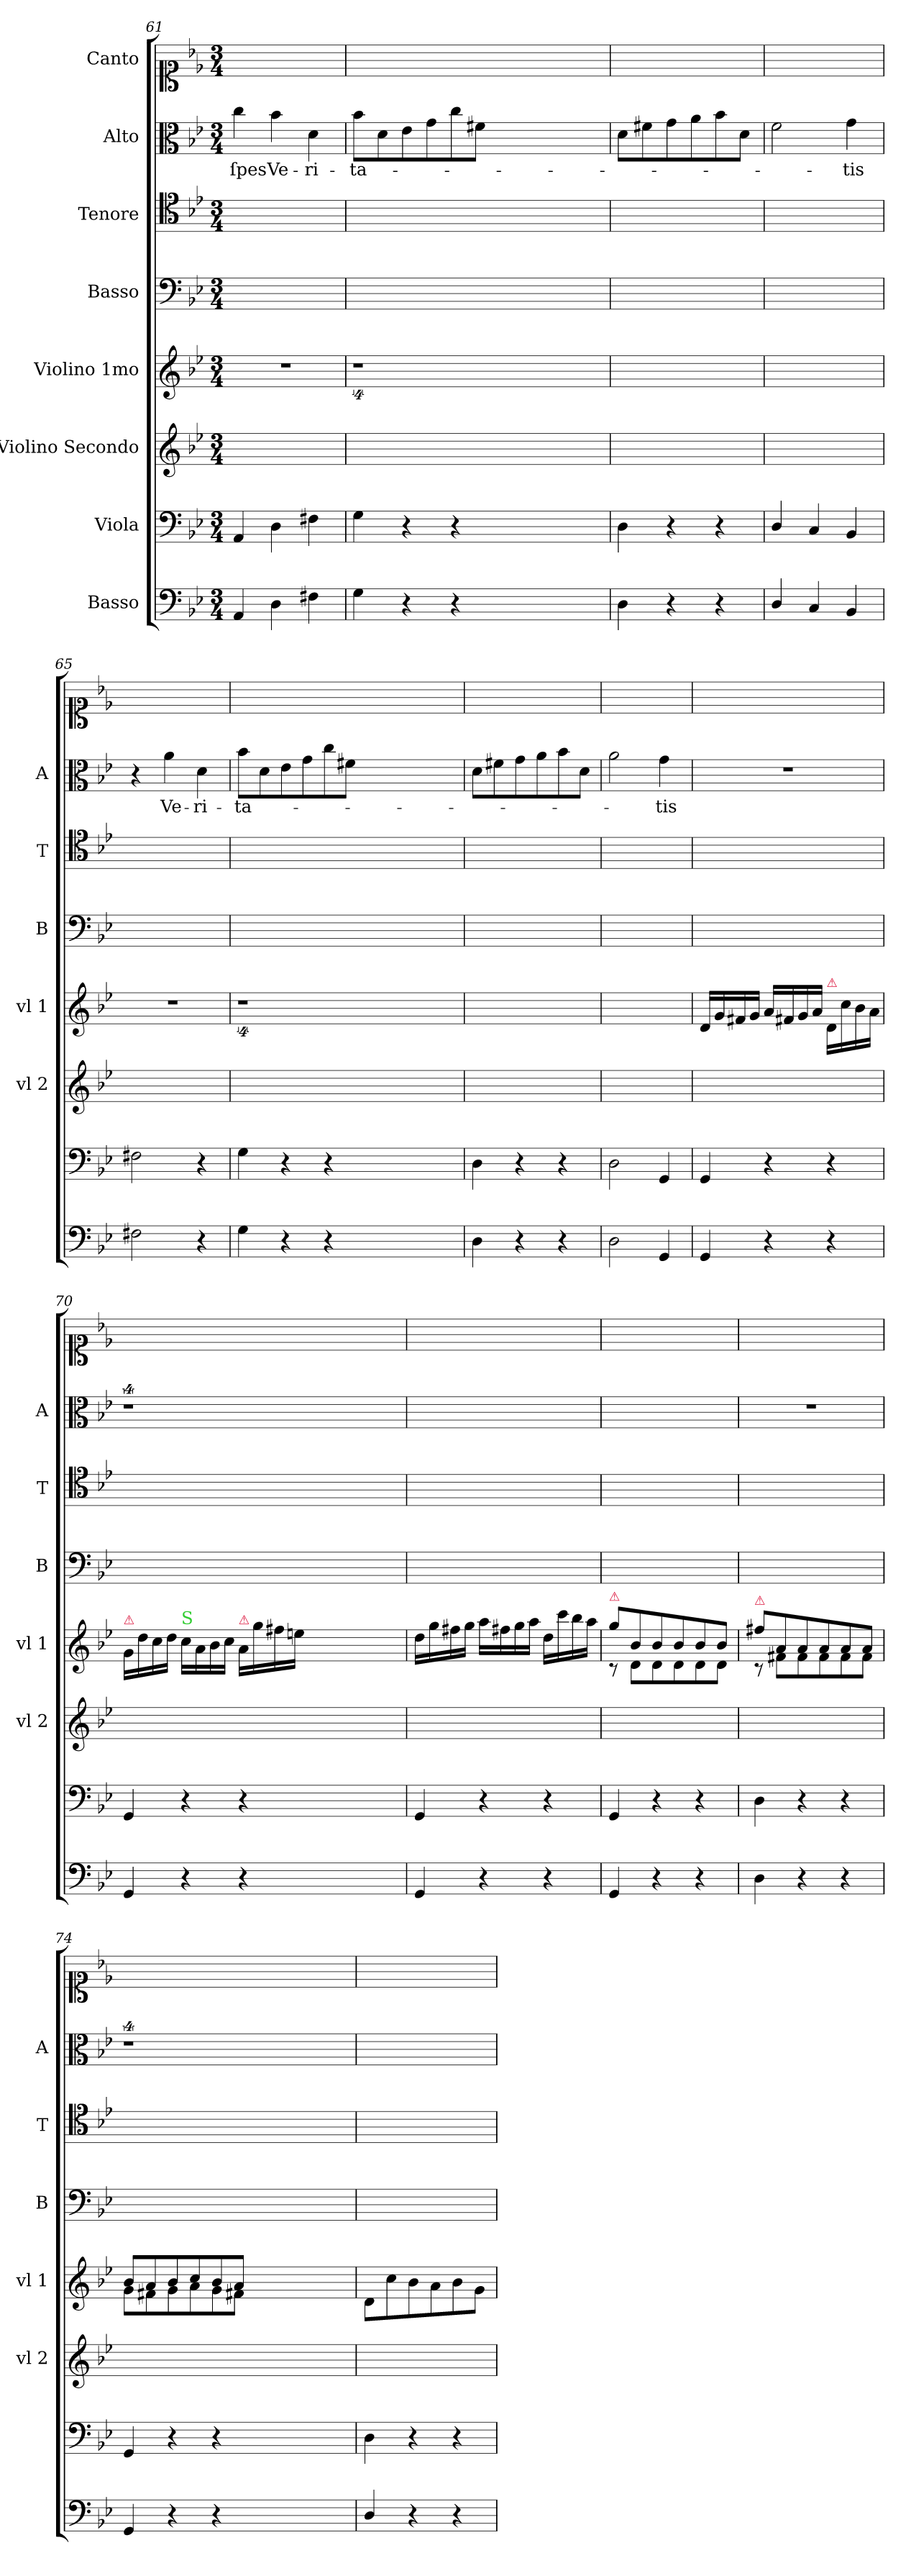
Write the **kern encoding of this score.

**kern	**kern	**kern	**kern	**kern	**kern	**kern	**text	**kern
*part8	*part7	*part6	*part5	*part4	*part3	*part2	*part2	*part1
*staff8	*staff7	*staff6	*staff5	*staff4	*staff3	*staff2	*staff2	*staff1
*I"Basso	*I"Viola	*I"Violino Secondo	*I"Violino 1mo	*I"Basso	*I"Tenore	*I"Alto	*	*I"Canto
*	*	*I'vl 2	*I'vl 1	*I'B	*I'T	*I'A	*	*
*clefF4	*clefF4	*clefG2	*clefG2	*clefF4	*clefC4	*clefC3	*	*clefC1
*k[b-e-]	*k[b-e-]	*k[b-e-]	*k[b-e-]	*k[b-e-]	*k[b-e-]	*k[b-e-]	*	*k[b-e-]
*M3/4	*M3/4	*M3/4	*M3/4	*M3/4	*M3/4	*M3/4	*	*M3/4
=61	=61	=61	=61	=61	=61	=61	=61	=61
4AA/	4AA/	2.ryy	2.r	2.ryy	2.ryy	4cc\	ſpes	2.ryy
4D\	4D\	.	.	.	.	4b-\	Ve-	.
4F#X\	4F#X\	.	.	.	.	4d\	-ri-	.
=62	=62	=62	=62	=62	=62	=62	=62	=62
4G\	4G\	2.ryy	4%9r	2.ryy	2.ryy	8b-\L	-ta-	2.ryy
.	.	.	.	.	.	8d\	.	.
4r	4r	.	.	.	.	8e-\	.	.
.	.	.	.	.	.	8g\	.	.
4r	4r	.	.	.	.	8cc\	.	.
.	.	.	.	.	.	8f#X\J	.	.
1.ryy	1.ryy	1.ryy	.	1.ryy	1.ryy	1.ryy	.	1.ryy
=63	=63	=63	=63	=63	=63	=63	=63	=63
4D\	4D\	2.ryy	2.ryy	2.ryy	2.ryy	8d\L	.	2.ryy
.	.	.	.	.	.	8f#X\	.	.
4r	4r	.	.	.	.	8g\	.	.
.	.	.	.	.	.	8a\	.	.
4r	4r	.	.	.	.	8b-\	.	.
.	.	.	.	.	.	8d\J	.	.
=64	=64	=64	=64	=64	=64	=64	=64	=64
4D/	4D/	2.ryy	2.ryy	2.ryy	2.ryy	2f\	.	2.ryy
4C/	4C/	.	.	.	.	.	.	.
4BB-/	4BB-/	.	.	.	.	4g\	-tis	.
=65	=65	=65	=65	=65	=65	=65	=65	=65
2F#X\	2F#X\	2.ryy	2.r	2.ryy	2.ryy	4r	.	2.ryy
.	.	.	.	.	.	4a\	Ve-	.
4r	4r	.	.	.	.	4d\	-ri-	.
=66	=66	=66	=66	=66	=66	=66	=66	=66
4G\	4G\	2.ryy	4%9r	2.ryy	2.ryy	8b-\L	-ta-	2.ryy
.	.	.	.	.	.	8d\	.	.
4r	4r	.	.	.	.	8e-\	.	.
.	.	.	.	.	.	8g\	.	.
4r	4r	.	.	.	.	8cc\	.	.
.	.	.	.	.	.	8f#X\J	.	.
1.ryy	1.ryy	1.ryy	.	1.ryy	1.ryy	1.ryy	.	1.ryy
=67	=67	=67	=67	=67	=67	=67	=67	=67
4D\	4D\	2.ryy	2.ryy	2.ryy	2.ryy	8d\L	.	2.ryy
.	.	.	.	.	.	8f#X\	.	.
4r	4r	.	.	.	.	8g\	.	.
.	.	.	.	.	.	8a\	.	.
4r	4r	.	.	.	.	8b-\	.	.
.	.	.	.	.	.	8d\J	.	.
=68	=68	=68	=68	=68	=68	=68	=68	=68
2D\	2D\	2.ryy	2.ryy	2.ryy	2.ryy	2a\	.	2.ryy
4GG/	4GG/	.	.	.	.	4g\	-tis	.
=69	=69	=69	=69	=69	=69	=69	=69	=69
4GG/	4GG/	2.ryy	16d/LL	2.ryy	2.ryy	2.r	.	2.ryy
.	.	.	16g/	.	.	.	.	.
.	.	.	16f#X/	.	.	.	.	.
.	.	.	16g/JJ	.	.	.	.	.
4r	4r	.	16a/LL	.	.	.	.	.
.	.	.	16f#X/	.	.	.	.	.
.	.	.	16g/	.	.	.	.	.
.	.	.	16a/JJ	.	.	.	.	.
!	!	!	!LO:TX:a:color=crimson:t=⚠	!	!	!	!	!
4r	4r	.	16d/LL	.	.	.	.	.
.	.	.	16cc\	.	.	.	.	.
.	.	.	16b-\	.	.	.	.	.
.	.	.	16a\JJ	.	.	.	.	.
=70	=70	=70	=70	=70	=70	=70	=70	=70
!	!	!	!LO:TX:a:color=crimson:t=⚠	!	!	!	!	!
4GG/	4GG/	2.ryy	16g/LL	2.ryy	2.ryy	4%9r	.	2.ryy
.	.	.	16dd\	.	.	.	.	.
.	.	.	16cc\	.	.	.	.	.
.	.	.	16dd\JJ	.	.	.	.	.
!	!	!	!LO:TX:a:color=limegreen:t=S	!	!	!	!	!
4r	4r	.	16cc\LL	.	.	.	.	.
.	.	.	16a\	.	.	.	.	.
.	.	.	16b-\	.	.	.	.	.
.	.	.	16cc\JJ	.	.	.	.	.
!	!	!	!LO:TX:a:color=crimson:t=⚠	!	!	!	!	!
4r	4r	.	16a/LL	.	.	.	.	.
.	.	.	16gg\	.	.	.	.	.
.	.	.	16ff#X\	.	.	.	.	.
.	.	.	16een\JJ	.	.	.	.	.
1.ryy	1.ryy	1.ryy	1.ryy	1.ryy	1.ryy	.	.	1.ryy
=71	=71	=71	=71	=71	=71	=71	=71	=71
4GG/	4GG/	2.ryy	16dd\LL	2.ryy	2.ryy	2.ryy	.	2.ryy
.	.	.	16gg\	.	.	.	.	.
.	.	.	16ff#X\	.	.	.	.	.
.	.	.	16gg\JJ	.	.	.	.	.
4r	4r	.	16aa\LL	.	.	.	.	.
.	.	.	16ff#X\	.	.	.	.	.
.	.	.	16gg\	.	.	.	.	.
.	.	.	16aa\JJ	.	.	.	.	.
4r	4r	.	16dd\LL	.	.	.	.	.
.	.	.	16ccc\	.	.	.	.	.
.	.	.	16bb-\	.	.	.	.	.
.	.	.	16aa\JJ	.	.	.	.	.
=72	=72	=72	=72	=72	=72	=72	=72	=72
*	*	*	*^	*	*	*	*	*
!	!	!	!LO:TX:a:color=crimson:t=⚠	!	!	!	!	!	!
4GG/	4GG/	2.ryy	8gg\L	8r	2.ryy	2.ryy	2.ryy	.	2.ryy
.	.	.	8b-/	8d\L	.	.	.	.	.
4r	4r	.	8b-/	8d\	.	.	.	.	.
.	.	.	8b-/	8d\	.	.	.	.	.
4r	4r	.	8b-/	8d\	.	.	.	.	.
.	.	.	8b-/J	8d\J	.	.	.	.	.
=73	=73	=73	=73	=73	=73	=73	=73	=73	=73
!	!	!	!LO:TX:a:color=crimson:t=⚠	!	!	!	!	!	!
4D\	4D\	2.ryy	8ff#X\L	8r	2.ryy	2.ryy	2.r	.	2.ryy
.	.	.	8a/	8f#X\L	.	.	.	.	.
4r	4r	.	8a/	8f#\	.	.	.	.	.
.	.	.	8a/	8f#\	.	.	.	.	.
4r	4r	.	8a/	8f#\	.	.	.	.	.
.	.	.	8a/J	8f#\J	.	.	.	.	.
=74	=74	=74	=74	=74	=74	=74	=74	=74	=74
4GG/	4GG/	2.ryy	8b-/L	8g\L	2.ryy	2.ryy	4%9r	.	2.ryy
.	.	.	8a/	8f#X\	.	.	.	.	.
4r	4r	.	8b-/	8g\	.	.	.	.	.
.	.	.	8cc/	8a\	.	.	.	.	.
4r	4r	.	8b-/	8g\	.	.	.	.	.
.	.	.	8a/J	8f#X\J	.	.	.	.	.
1.ryy	1.ryy	1.ryy	1.ryy	1.ryy	1.ryy	1.ryy	.	.	1.ryy
=75	=75	=75	=75	=75	=75	=75	=75	=75	=75
!	!	!	!LO:TX:a:color=crimson:t=⚠	!	!	!	!	!	!
*	*	*	*v	*v	*	*	*	*	*
4D/	4D\	2.ryy	8d/L	2.ryy	2.ryy	2.ryy	.	2.ryy
.	.	.	8cc\	.	.	.	.	.
4r	4r	.	8b-\	.	.	.	.	.
.	.	.	8a\	.	.	.	.	.
4r	4r	.	8b-\	.	.	.	.	.
.	.	.	8g\J	.	.	.	.	.
=	=	=	=	=	=	=	=	=
*-	*-	*-	*-	*-	*-	*-	*-	*-
